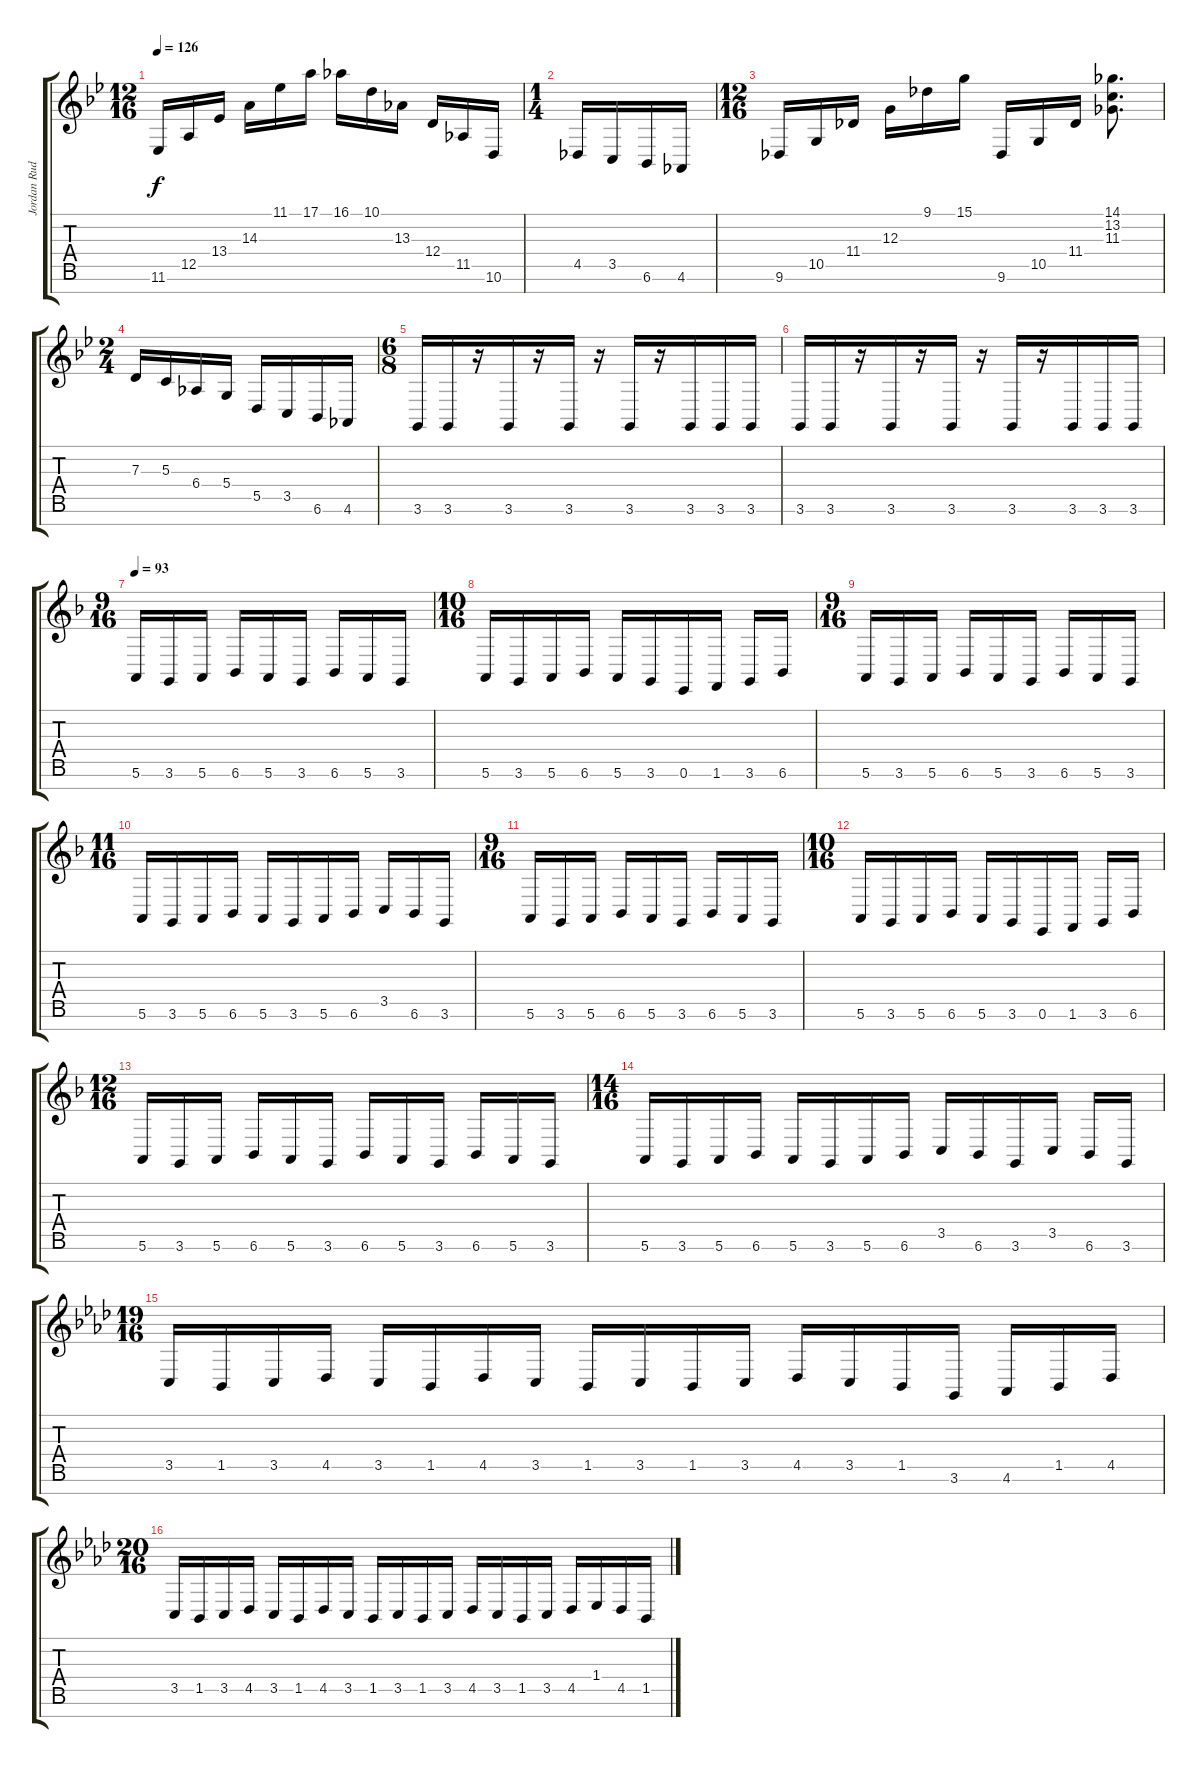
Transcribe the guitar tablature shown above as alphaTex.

\track ("Jordan Rudess - Keyboard" "Jordan Rud") {instrument lead2sawtooth}
\staff {score tabs}
\tuning (E4 B3 G3 D3 A2 E2 B1) {hide}
\ts (12 16)
\tempo 126
\clef g2
\ks gminor
11.6.16{dy f} 12.5.16 13.4.16 14.3.16 11.1.16 17.1.16 16.1.16 10.1.16 13.3.16 12.4.16 11.5.16 10.6.16 |
\ts (1 4)
4.5.16 3.5.16 6.6.16 4.6.16 |
\ts (12 16)
9.6.16 10.5.16 11.4.16 12.3.16 9.1.16 15.1.16 9.6.16 10.5.16 11.4.16 (14.1 13.2 11.3).8{d} |
\ts (2 4)
7.3.16 5.3.16 6.4.16 5.4.16 5.5.16 3.5.16 6.6.16 4.6.16 |
\ts (6 8)
3.6.16 3.6.16 r.16 3.6.16 r.16 3.6.16 r.16 3.6.16 r.16 3.6.16 3.6.16 3.6.16 |
3.6.16 3.6.16 r.16 3.6.16 r.16 3.6.16 r.16 3.6.16 r.16 3.6.16 3.6.16 3.6.16 |
\ts (9 16)
\tempo 93
\ks dminor
5.6.16 3.6.16 5.6.16 6.6.16 5.6.16 3.6.16 6.6.16 5.6.16 3.6.16 |
\ts (10 16)
5.6.16 3.6.16 5.6.16 6.6.16 5.6.16 3.6.16 0.6.16 1.6.16 3.6.16 6.6.16 |
\ts (9 16)
5.6.16 3.6.16 5.6.16 6.6.16 5.6.16 3.6.16 6.6.16 5.6.16 3.6.16 |
\ts (11 16)
5.6.16 3.6.16 5.6.16 6.6.16 5.6.16 3.6.16 5.6.16 6.6.16 3.5.16 6.6.16 3.6.16 |
\ts (9 16)
5.6.16 3.6.16 5.6.16 6.6.16 5.6.16 3.6.16 6.6.16 5.6.16 3.6.16 |
\ts (10 16)
5.6.16 3.6.16 5.6.16 6.6.16 5.6.16 3.6.16 0.6.16 1.6.16 3.6.16 6.6.16 |
\ts (12 16)
5.6.16 3.6.16 5.6.16 6.6.16 5.6.16 3.6.16 6.6.16 5.6.16 3.6.16 6.6.16 5.6.16 3.6.16 |
\ts (14 16)
5.6.16 3.6.16 5.6.16 6.6.16 5.6.16 3.6.16 5.6.16 6.6.16 3.5.16 6.6.16 3.6.16 3.5.16 6.6.16 3.6.16 |
\ts (19 16)
\ks fminor
3.5.16 1.5.16 3.5.16 4.5.16 3.5.16 1.5.16 4.5.16 3.5.16 1.5.16 3.5.16 1.5.16 3.5.16 4.5.16 3.5.16 1.5.16 3.6.16 4.6.16 1.5.16 4.5.16 |
\ts (20 16)
3.5.16 1.5.16 3.5.16 4.5.16 3.5.16 1.5.16 4.5.16 3.5.16 1.5.16 3.5.16 1.5.16 3.5.16 4.5.16 3.5.16 1.5.16 3.5.16 4.5.16 1.4.16 4.5.16 1.5.16
